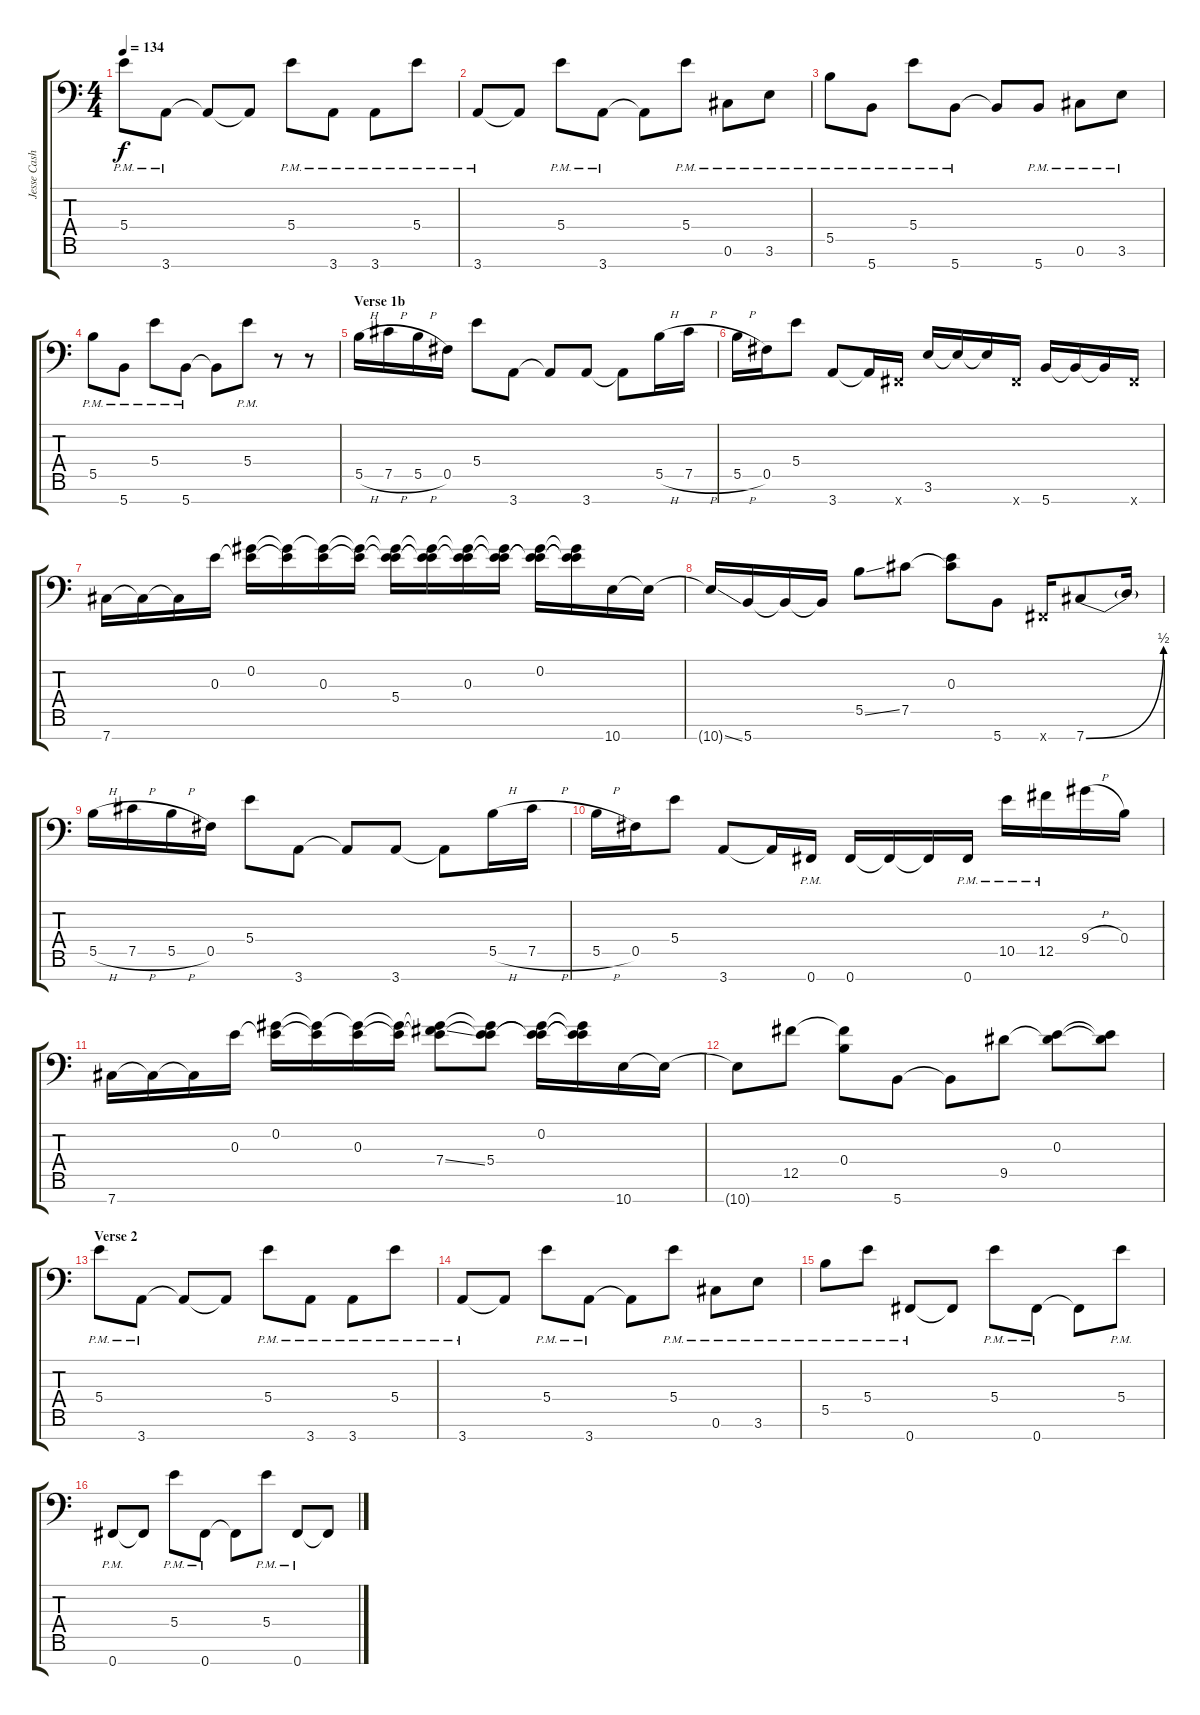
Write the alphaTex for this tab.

\track ("Jesse Cash" "Jesse Cash") {instrument distortionguitar}
\staff {score tabs}
\tuning (Db4 Ab3 E3 B2 Gb2 Db2 Gb1) {hide}
\ts (4 4)
\tempo 134
\clef f4
\ks c
5.4{pm}.8{dy f} 3.7{pm}.8 3.7{t}.8 3.7{t}.8 5.4{pm}.8 3.7{pm}.8 3.7{pm}.8 5.4{pm}.8 |
3.7{pm}.8 3.7{t}.8 5.4{pm}.8 3.7{pm}.8 3.7{t}.8 5.4{pm}.8 0.6{pm}.8 3.6{pm}.8 |
5.5{pm}.8 5.7{pm}.8 5.4{pm}.8 5.7{pm}.8 5.7{t}.8 5.7{pm}.8 0.6{pm}.8 3.6{pm}.8 |
5.5{pm}.8 5.7{pm}.8 5.4{pm}.8 5.7{pm}.8 5.7{t}.8 5.4{pm}.8 r.8 r.8 |
\section ("" "Verse 1b")
5.5{h}.16 7.5{h}.16 5.5{h}.16 0.5.16 5.4.8 3.7.8 3.7{t}.8 3.7.8 3.7{t}.8 5.5{h}.16 7.5{h}.16 |
5.5{h}.16 0.5.16 5.4.8 3.7.8 3.7{t}.16 0.7{x}.16 3.6.16 3.6{t}.16 3.6{t}.16 0.7{x}.16 5.7.16 5.7{t}.16 5.7{t}.16 0.7{x}.16 |
7.7.16 7.7{t}.16 7.7{t}.16 0.3.16 (0.2 0.3{t}).16 (0.2{t} 0.3{t}).16 (0.2{t} 0.3).16 (0.2{t} 0.3{t}).16 (0.2{t} 0.3{t} 5.4).16 (0.2{t} 0.3{t} 5.4{t}).16 (0.2{t} 0.3 5.4{t}).16 (0.2{t} 0.3{t} 5.4{t}).16 (0.2 0.3{t} 5.4{t}).16 (0.2{t} 0.3{t} 5.4{t}).16 10.7.16 10.7{t}.16 |
10.7{ss t}.16 5.7.16 5.7{t}.16 5.7{t}.16 5.5{ss}.8 7.5.8 (0.3 7.5{t}).8 5.7.8 0.7{x}.16 7.7{be (bend 0 0 60 2)}.8 7.7{t}.16 |
5.5{h}.16 7.5{h}.16 5.5{h}.16 0.5.16 5.4.8 3.7.8 3.7{t}.8 3.7.8 3.7{t}.8 5.5{h}.16 7.5{h}.16 |
5.5{h}.16 0.5.16 5.4.8 3.7.8 3.7{t}.16 0.7{pm}.16 0.7.16 0.7{t}.16 0.7{t}.16 0.7{pm}.16 10.5{pm}.16 12.5{pm}.16 9.4{h}.16 0.4.16 |
7.7.16 7.7{t}.16 7.7{t}.16 0.3.16 (0.2 0.3{t}).16 (0.2{t} 0.3{t}).16 (0.2{t} 0.3).16 (0.2{t} 0.3{t}).16 (0.2{t} 0.3{t} 7.4{ss}).8 (0.2{t} 0.3{t} 5.4).8 (0.2 0.3{t} 5.4{t}).16 (0.2{t} 0.3{t} 5.4{t}).16 10.7.16 10.7{t}.16 |
10.7{t}.8 12.5.8 (0.4 12.5{t}).8 5.7.8 5.7{t}.8 9.5.8 (0.3 9.5{t}).8 (0.3{t} 9.5{t}).8 |
\section ("" "Verse 2")
5.4{pm}.8 3.7{pm}.8 3.7{t}.8 3.7{t}.8 5.4{pm}.8 3.7{pm}.8 3.7{pm}.8 5.4{pm}.8 |
3.7{pm}.8 3.7{t}.8 5.4{pm}.8 3.7{pm}.8 3.7{t}.8 5.4{pm}.8 0.6{pm}.8 3.6{pm}.8 |
5.5{pm}.8 5.4{pm}.8 0.7{pm}.8 0.7{t}.8 5.4{pm}.8 0.7{pm}.8 0.7{t}.8 5.4{pm}.8 |
0.7{pm}.8 0.7{t}.8 5.4{pm}.8 0.7{pm}.8 0.7{t}.8 5.4{pm}.8 0.7{pm}.8 0.7{t}.8
